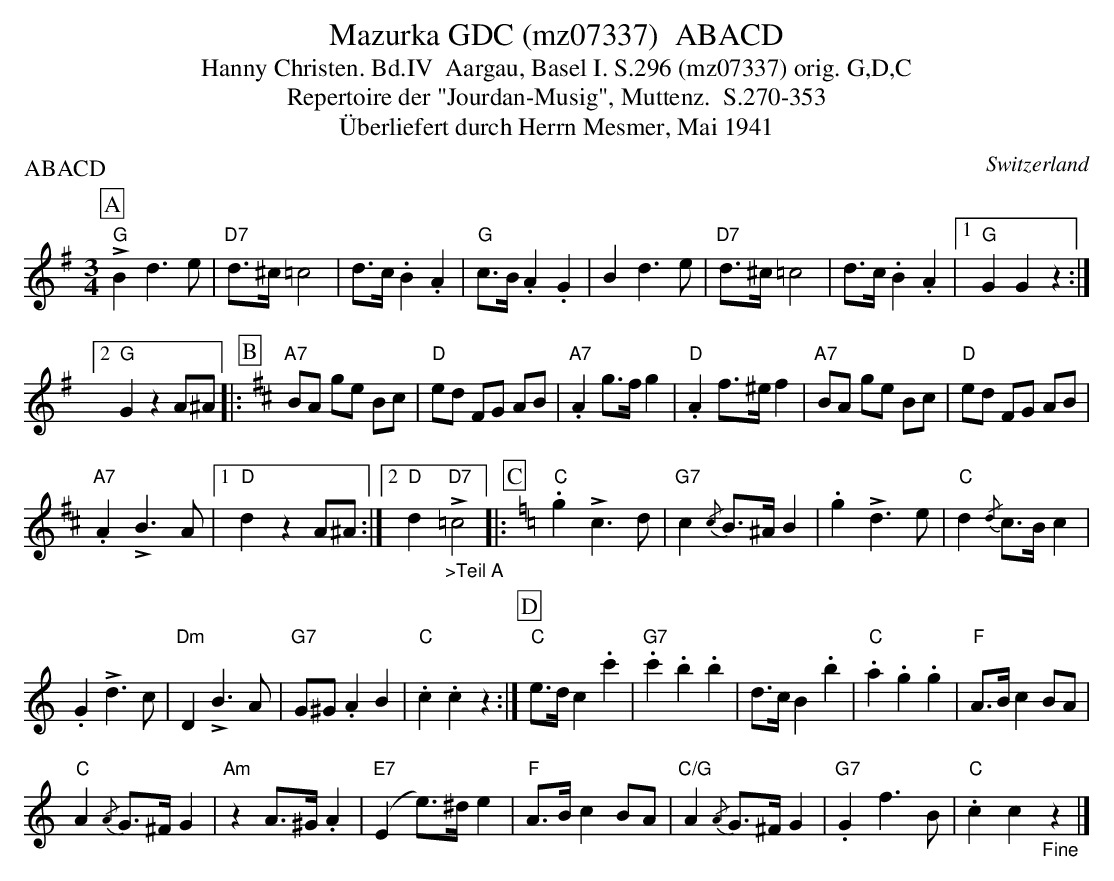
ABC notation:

X:1
T:Mazurka GDC (mz07337)  ABACD
T:Hanny Christen. Bd.IV  Aargau, Basel I. S.296 (mz07337) orig. G,D,C
T: Repertoire der "Jourdan-Musig", Muttenz.  S.270-353
T:Überliefert durch Herrn Mesmer, Mai 1941
P:ABACD
M:3/4
L:1/8
O:Switzerland
K:G major
[P:A] !>!"G"B2d3e | "D7"d>^c =c4 | d>c.B2.A2 | "G"c>B.A2.G2 | B2d3e | "D7"d>^c =c4 | d>c.B2.A2 |1 "G"G2G2z2 :|2
"G"G2z2A^A |: [P:B] [K:D] "A7"BA ge Bc | "D"ed FG AB | "A7".A2 g>fg2 | "D".A2 f>^e f2 | "A7"BA ge Bc | "D"ed FG AB |
"A7".A2!>!B3A |1 "D"d2z2 A^A :|2 "D"d2!>!"_>Teil A""D7"=c4 |: [P:C] [K:C]  "C".g2!>!c3d | "G7"c2 {/c}B>^AB2 | .g2!>!d3e | "C"d2 {/d}c>Bc2 |
.G2!>!d3c | "Dm"D2!>!B3A | "G7"G^G.A2B2 | "C".c2.c2z2 :| [P:D] "C"e>dc2.c'2 | "G7".c'2.b2.b2  | d>cB2.b2 | "C".a2.g2.g2 | "F"A>Bc2BA |
"C"A2 {/A}G>^F G2 | "Am"z2A>^G.A2 | ("E7"E2e>)^de2 | "F"A>Bc2BA | "C/G"A2 {/A}G>^FG2 | "G7".G2f3B | "C".c2c2"_Fine"z2 |]
